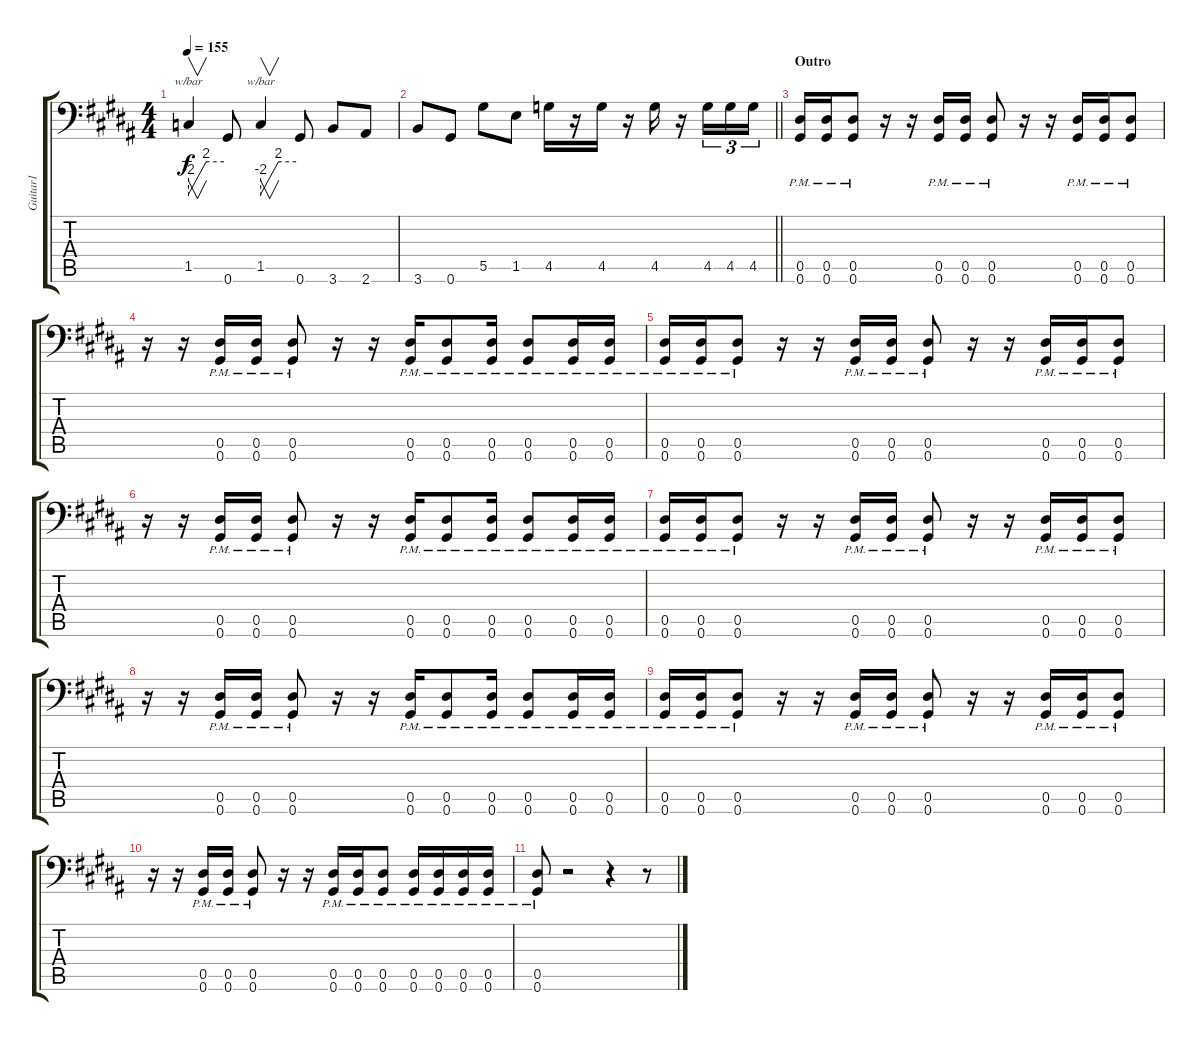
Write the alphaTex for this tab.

\track ("Guitar1" "Guitar1") {instrument distortionguitar}
\staff {score tabs}
\tuning (Bb3 F3 Db3 Ab2 Eb2 Ab1) {hide}
\ts (4 4)
\tempo 155
\clef f4
\ks g#minor
1.5.4{v tbe (custom default 0 -8 30 8 60 8) dy f instrument guitarharmonics} 0.6.8{instrument distortionguitar} 1.5.4{v tbe (custom default 0 -8 30 8 60 8) instrument guitarharmonics} 0.6.8{instrument distortionguitar} 3.6.8 2.6.8 |
\barLineRight lightlight
3.6.8 0.6.8 5.5.8 1.5.8 4.5.16 r.16 4.5.16 r.16 4.5.16 r.16 4.5.16{tu (3 2)} 4.5.16{tu (3 2)} 4.5.16{tu (3 2)} |
\section ("" "Outro")
(0.5{pm} 0.6{pm}).16 (0.5{pm} 0.6{pm}).16 (0.5{pm} 0.6{pm}).8 r.16 r.16 (0.5{pm} 0.6{pm}).16 (0.5{pm} 0.6{pm}).16 (0.5{pm} 0.6{pm}).8 r.16 r.16 (0.5{pm} 0.6{pm}).16 (0.5{pm} 0.6{pm}).16 (0.5{pm} 0.6{pm}).8 |
r.16 r.16 (0.5{pm} 0.6{pm}).16 (0.5{pm} 0.6{pm}).16 (0.5{pm} 0.6{pm}).8 r.16 r.16 (0.5{pm} 0.6{pm}).16 (0.5{pm} 0.6{pm}).8 (0.5{pm} 0.6{pm}).16 (0.5{pm} 0.6{pm}).8 (0.5{pm} 0.6{pm}).16 (0.5{pm} 0.6{pm}).16 |
(0.5{pm} 0.6{pm}).16 (0.5{pm} 0.6{pm}).16 (0.5{pm} 0.6{pm}).8 r.16 r.16 (0.5{pm} 0.6{pm}).16 (0.5{pm} 0.6{pm}).16 (0.5{pm} 0.6{pm}).8 r.16 r.16 (0.5{pm} 0.6{pm}).16 (0.5{pm} 0.6{pm}).16 (0.5{pm} 0.6{pm}).8 |
r.16 r.16 (0.5{pm} 0.6{pm}).16 (0.5{pm} 0.6{pm}).16 (0.5{pm} 0.6{pm}).8 r.16 r.16 (0.5{pm} 0.6{pm}).16 (0.5{pm} 0.6{pm}).8 (0.5{pm} 0.6{pm}).16 (0.5{pm} 0.6{pm}).8 (0.5{pm} 0.6{pm}).16 (0.5{pm} 0.6{pm}).16 |
(0.5{pm} 0.6{pm}).16 (0.5{pm} 0.6{pm}).16 (0.5{pm} 0.6{pm}).8 r.16 r.16 (0.5{pm} 0.6{pm}).16 (0.5{pm} 0.6{pm}).16 (0.5{pm} 0.6{pm}).8 r.16 r.16 (0.5{pm} 0.6{pm}).16 (0.5{pm} 0.6{pm}).16 (0.5{pm} 0.6{pm}).8 |
r.16 r.16 (0.5{pm} 0.6{pm}).16 (0.5{pm} 0.6{pm}).16 (0.5{pm} 0.6{pm}).8 r.16 r.16 (0.5{pm} 0.6{pm}).16 (0.5{pm} 0.6{pm}).8 (0.5{pm} 0.6{pm}).16 (0.5{pm} 0.6{pm}).8 (0.5{pm} 0.6{pm}).16 (0.5{pm} 0.6{pm}).16 |
(0.5{pm} 0.6{pm}).16 (0.5{pm} 0.6{pm}).16 (0.5{pm} 0.6{pm}).8 r.16 r.16 (0.5{pm} 0.6{pm}).16 (0.5{pm} 0.6{pm}).16 (0.5{pm} 0.6{pm}).8 r.16 r.16 (0.5{pm} 0.6{pm}).16 (0.5{pm} 0.6{pm}).16 (0.5{pm} 0.6{pm}).8 |
r.16 r.16 (0.5{pm} 0.6{pm}).16 (0.5{pm} 0.6{pm}).16 (0.5{pm} 0.6{pm}).8 r.16 r.16 (0.5{pm} 0.6{pm}).16 (0.5{pm} 0.6{pm}).16 (0.5{pm} 0.6{pm}).8 (0.5{pm} 0.6{pm}).16 (0.5{pm} 0.6{pm}).16 (0.5{pm} 0.6{pm}).16 (0.5{pm} 0.6{pm}).16 |
(0.5{pm} 0.6{pm}).8 r.2 r.4 r.8
